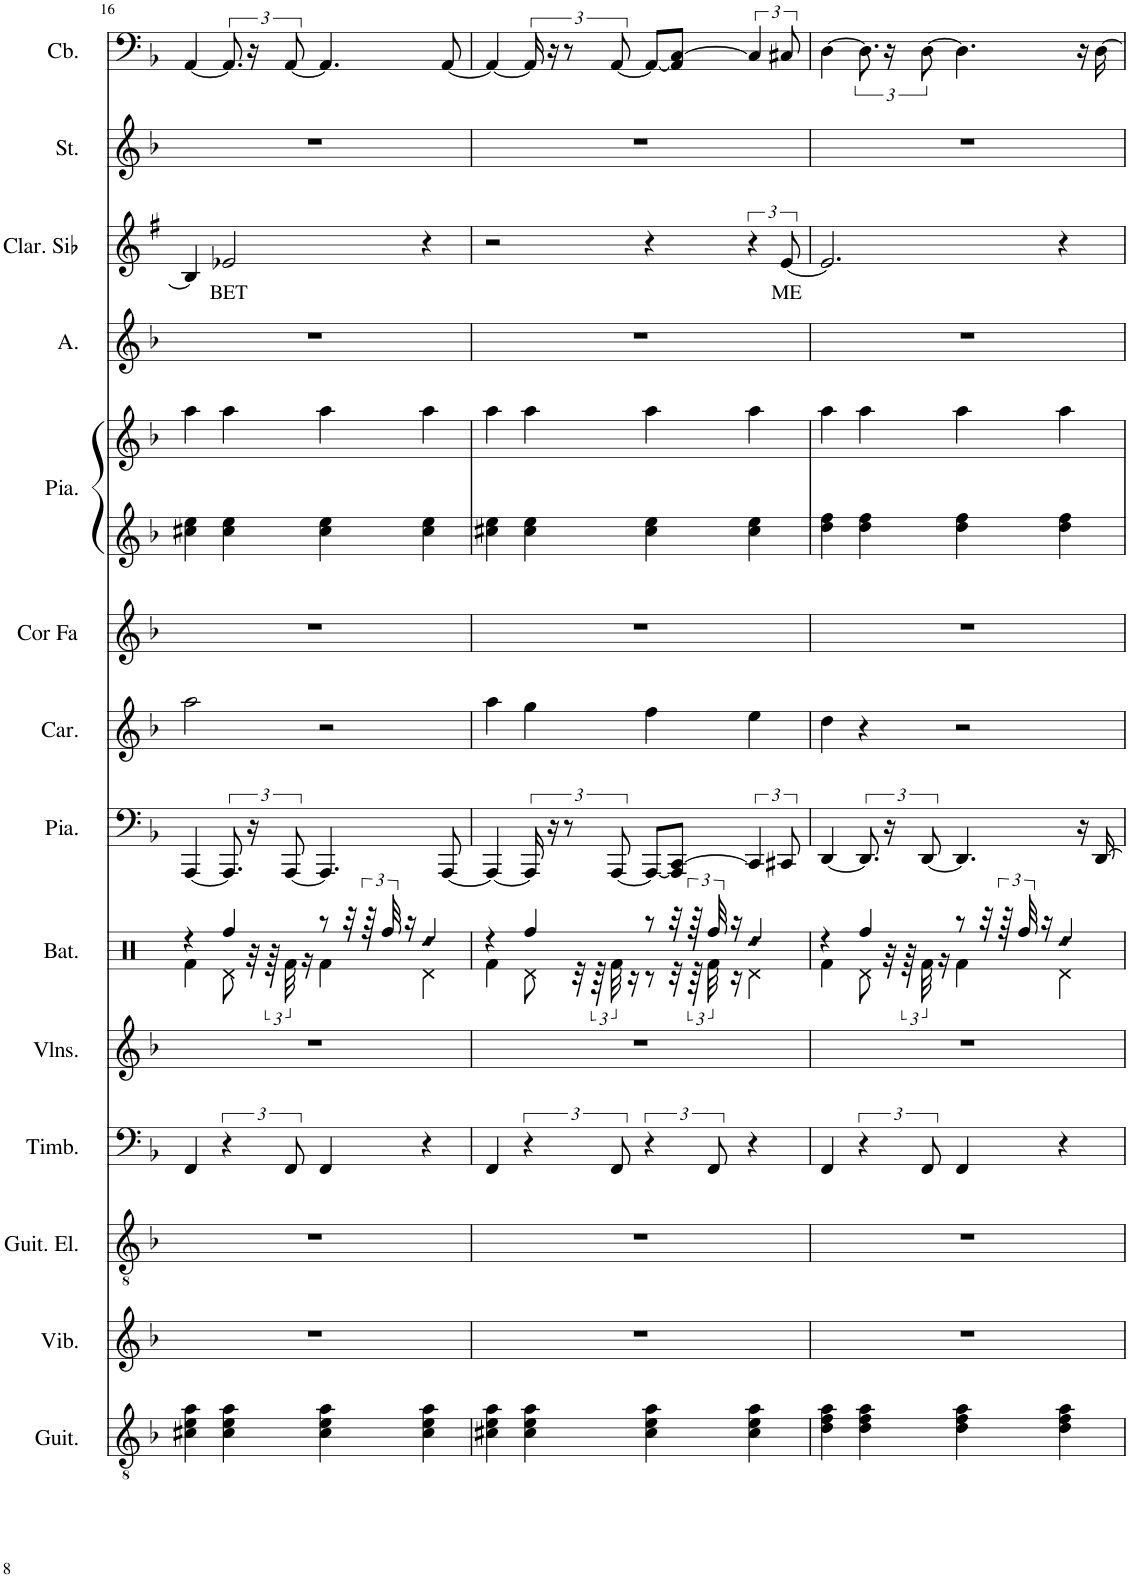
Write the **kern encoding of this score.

**kern	**kern	**kern	**kern	**kern	**kern	**kern	**kern	**kern	**kern	**kern	**kern	**kern	**text	**kern	**kern
*part14	*part13	*part12	*part11	*part10	*part9	*part8	*part7	*part6	*part5	*part5	*part4	*part3	*part3	*part2	*part1
*staff15	*staff14	*staff13	*staff12	*staff11	*staff10	*staff9	*staff8	*staff7	*staff6	*staff5	*staff4	*staff3	*staff3	*staff2	*staff1
*I"Guitare acoustique, Acoustic Guitar (steel)	*I"Vibraphone, Vibraphone	*I"Guitare électrique, Electric Guitar (clean)	*I"Timbales, Timpani Ensemble	*I"Violons, String Ensemble 1	*I"Batterie, Drums	*I"Piano, Bright Acoustic Piano	*I"Carillon, Tubular Bells	*I"Cor en Fa, French Horn	*I"Piano, Acoustic Grand Piano	*	*I"Alto, Choir Aahs	*I"Clarinette en Sib	*	*I"Cordes, String Ensemble 2	*I"Contrebasse, Acoustic Bass
*I'Guit.	*I'Vib.	*I'Guit. El.	*I'Timb.	*I'Vlns.	*I'Bat.	*I'Pia.	*I'Car.	*I'Cor Fa	*I'Pia.	*	*I'A.	*I'Clar. Sib	*	*I'St.	*I'Cb.
!!LO:PB:g=z
*clefGv2	*clefG2	*clefGv2	*clefF4	*clefG2	*clefX	*clefF4	*clefG2	*clefG2	*clefG2	*clefG2	*clefG2	*clefG2	*	*clefG2	*clefF4
*	*	*	*	*	*	*	*	*Trd4c7	*	*	*	*Trd1c2	*	*	*Trd7c12
*k[b-]	*k[b-]	*k[b-]	*k[b-]	*k[b-]	*k[]	*k[b-]	*k[b-]	*k[b-]	*k[b-]	*k[b-]	*k[b-]	*k[f#]	*	*k[b-]	*k[b-]
*M4/4	*M4/4	*M4/4	*M4/4	*M4/4	*M4/4	*M4/4	*M4/4	*M4/4	*M4/4	*M4/4	*M4/4	*M4/4	*	*M4/4	*M4/4
=16	=16	=16	=16	=16	=16	=16	=16	=16	=16	=16	=16	=16	=16	=16	=16
*	*	*	*	*	*^	*	*	*	*	*	*	*	*	*	*
4c#X\ 4e\ 4a\	1r	1r	4FF/	1r	4r	4Rf\	[4AAA/	2aa\	1r	4cc#X\ 4ee\	4aa\	1r	4B/]	.	1r	[4AA/
!	!	!	!	!	!	!	!	!	!	!	!	!	!	!LO:LY:b	!	!
4c#\ 4e\ 4a\	.	.	6r	.	4Rff/	8Rd\	12.AAA/]	.	.	4cc#\ 4ee\	4aa\	.	2e-X/	BET	.	12.AA/]
.	.	.	.	.	.	32r	24r	.	.	.	.	.	.	.	.	24r
.	.	.	.	.	.	96r	.	.	.	.	.	.	.	.	.	.
.	.	.	12FF/	.	.	48Rf\	[12AAA/	.	.	.	.	.	.	.	.	[12AA/
.	.	.	.	.	.	16r	.	.	.	.	.	.	.	.	.	.
4c#\ 4e\ 4a\	.	.	4FF/	.	8r	4Rf\	4.AAA/]	2r	.	4cc#\ 4ee\	4aa\	.	.	.	.	4.AA/]
.	.	.	.	.	32r	.	.	.	.	.	.	.	.	.	.	.
.	.	.	.	.	96r	.	.	.	.	.	.	.	.	.	.	.
.	.	.	.	.	48Rff/	.	.	.	.	.	.	.	.	.	.	.
.	.	.	.	.	16r	.	.	.	.	.	.	.	.	.	.	.
!	!	!	!	!	!LO:N:head=diamond	!	!	!	!	!	!	!	!	!	!	!
4c#\ 4e\ 4a\	.	.	4r	.	4Rdd/	4Rd\	.	.	.	4cc#\ 4ee\	4aa\	.	4r	.	.	.
.	.	.	.	.	.	.	[8AAA/	.	.	.	.	.	.	.	.	[8AA/
=17	=17	=17	=17	=17	=17	=17	=17	=17	=17	=17	=17	=17	=17	=17	=17	=17
4c#X\ 4e\ 4a\	1r	1r	4FF/	1r	4r	4Rf\	4AAA/_	4aa\	1r	4cc#X\ 4ee\	4aa\	1r	2r	.	1r	4AA/_
4c#\ 4e\ 4a\	.	.	6r	.	4Rff/	8Rd\	24AAA/]	4gg\	.	4cc#\ 4ee\	4aa\	.	.	.	.	24AA/]
.	.	.	.	.	.	.	24r	.	.	.	.	.	.	.	.	24r
.	.	.	.	.	.	.	12r	.	.	.	.	.	.	.	.	12r
.	.	.	.	.	.	32r	.	.	.	.	.	.	.	.	.	.
.	.	.	.	.	.	96r	.	.	.	.	.	.	.	.	.	.
.	.	.	12FF/	.	.	48Rf\	[12AAA/	.	.	.	.	.	.	.	.	[12AA/
.	.	.	.	.	.	16r	.	.	.	.	.	.	.	.	.	.
4c#\ 4e\ 4a\	.	.	6r	.	8r	8r	8AAA/L_	4ff\	.	4cc#\ 4ee\	4aa\	.	4r	.	.	8AA/L_
.	.	.	.	.	32r	32r	8AAA/] [8CC/J	.	.	.	.	.	.	.	.	8AA/] [8C/J
.	.	.	.	.	96r	96r	.	.	.	.	.	.	.	.	.	.
.	.	.	12FF/	.	48Rff/	48Rf\	.	.	.	.	.	.	.	.	.	.
.	.	.	.	.	16r	16r	.	.	.	.	.	.	.	.	.	.
!	!	!	!	!	!LO:N:head=diamond	!	!	!	!	!	!	!	!	!	!	!
4c#\ 4e\ 4a\	.	.	4r	.	4Rdd/	4Rd\	6CC/]	4ee\	.	4cc#\ 4ee\	4aa\	.	6r	.	.	6C/]
!	!	!	!	!	!	!	!	!	!	!	!	!	!	!LO:LY:b	!	!
.	.	.	.	.	.	.	12CC#X/	.	.	.	.	.	[12e/	ME	.	12C#X/
=18	=18	=18	=18	=18	=18	=18	=18	=18	=18	=18	=18	=18	=18	=18	=18	=18
4d\ 4f\ 4a\	1r	1r	4FF/	1r	4r	4Rf\	[4DD/	4dd\	1r	4dd\ 4ff\	4aa\	1r	2.e/]	.	1r	[4D\
4d\ 4f\ 4a\	.	.	6r	.	4Rff/	8Rd\	12.DD/]	4r	.	4dd\ 4ff\	4aa\	.	.	.	.	12.D\]
.	.	.	.	.	.	32r	24r	.	.	.	.	.	.	.	.	24r
.	.	.	.	.	.	96r	.	.	.	.	.	.	.	.	.	.
.	.	.	12FF/	.	.	48Rf\	[12DD/	.	.	.	.	.	.	.	.	[12D\
.	.	.	.	.	.	16r	.	.	.	.	.	.	.	.	.	.
4d\ 4f\ 4a\	.	.	4FF/	.	8r	4Rf\	4.DD/]	2r	.	4dd\ 4ff\	4aa\	.	.	.	.	4.D\]
.	.	.	.	.	32r	.	.	.	.	.	.	.	.	.	.	.
.	.	.	.	.	96r	.	.	.	.	.	.	.	.	.	.	.
.	.	.	.	.	48Rff/	.	.	.	.	.	.	.	.	.	.	.
.	.	.	.	.	16r	.	.	.	.	.	.	.	.	.	.	.
!	!	!	!	!	!LO:N:head=diamond	!	!	!	!	!	!	!	!	!	!	!
4d\ 4f\ 4a\	.	.	4r	.	4Rdd/	4Rd\	.	.	.	4dd\ 4ff\	4aa\	.	4r	.	.	.
.	.	.	.	.	.	.	16r	.	.	.	.	.	.	.	.	16r
.	.	.	.	.	.	.	[16DD/	.	.	.	.	.	.	.	.	[16D\
*	*	*	*	*	*v	*v	*	*	*	*	*	*	*	*	*	*
=	=	=	=	=	=	=	=	=	=	=	=	=	=	=	=
*-	*-	*-	*-	*-	*-	*-	*-	*-	*-	*-	*-	*-	*-	*-	*-
